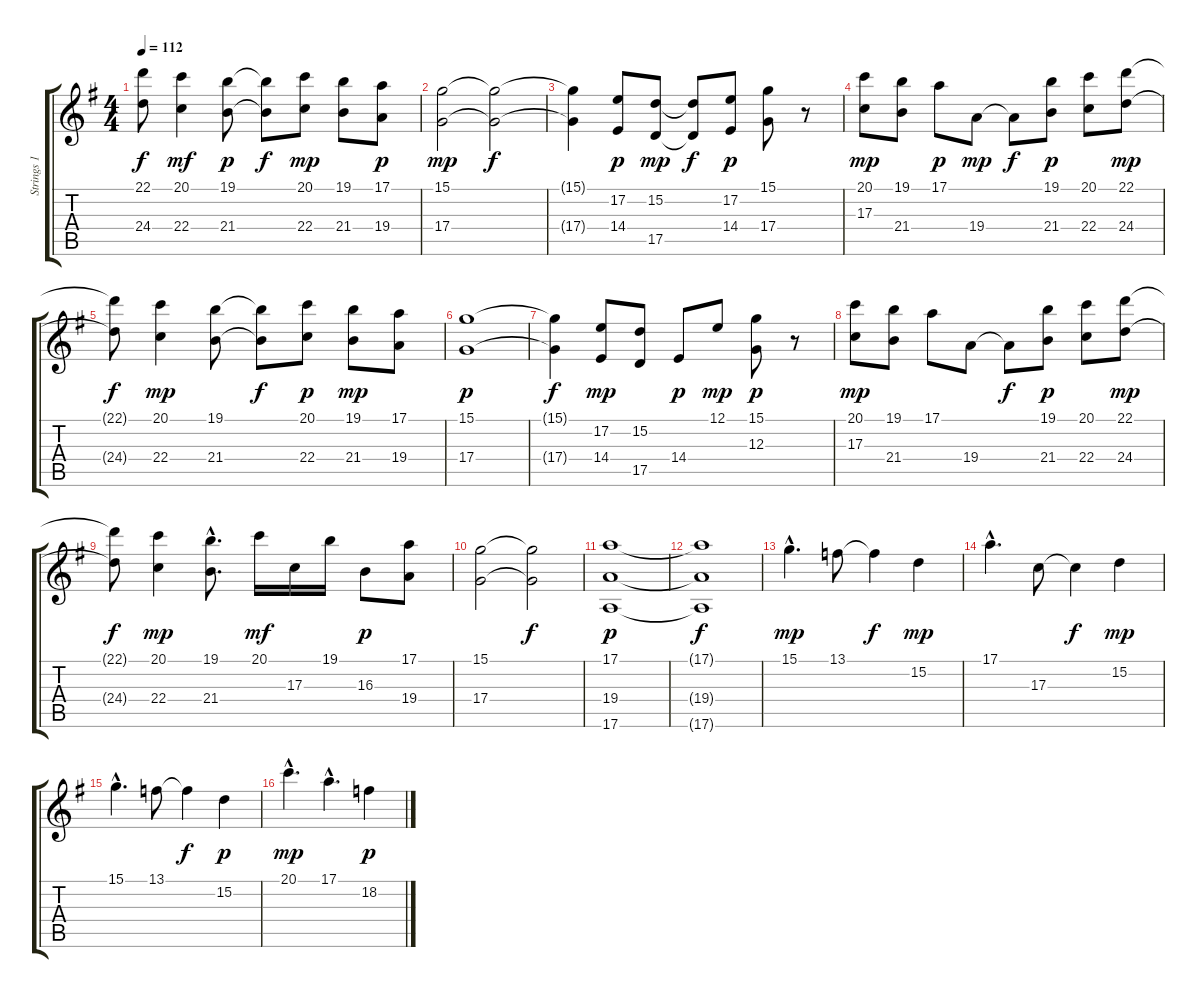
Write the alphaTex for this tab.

\track ("Strings 1" "Strings 1") {instrument stringensemble1}
\staff {score tabs}
\tuning (E4 B3 G3 D3 A2 E2) {hide}
\ts (4 4)
\tempo 112
\clef g2
\ks g
(22.1{t} 24.4{t}).8{dy f} (20.1 22.4).4{dy mf} (19.1 21.4).8{dy p} (19.1{t} 21.4{t}).8{dy f} (20.1 22.4).8{dy mp} (19.1 21.4).8 (17.1 19.4).8{dy p} |
(15.1 17.4).2{dy mp} (15.1{t} 17.4{t}).2{dy f} |
(15.1{t} 17.4{t}).4 (17.2 14.4).8{dy p} (15.2 17.5).8{dy mp} (15.2{t} 17.5{t}).8{dy f} (17.2 14.4).8{dy p} (15.1 17.4).8 r.8 |
(20.1 17.3).8{dy mp} (19.1 21.4).8 17.1.8{dy p} 19.4.8{dy mp} 19.4{t}.8{dy f} (19.1 21.4).8{dy p} (20.1 22.4).8 (22.1 24.4).8{dy mp} |
(22.1{t} 24.4{t}).8{dy f} (20.1 22.4).4{dy mp} (19.1 21.4).8 (19.1{t} 21.4{t}).8{dy f} (20.1 22.4).8{dy p} (19.1 21.4).8{dy mp} (17.1 19.4).8 |
(15.1 17.4).1{dy p} |
(15.1{t} 17.4{t}).4{dy f} (17.2 14.4).8{dy mp} (15.2 17.5).8 14.4.8{dy p} 12.1.8{dy mp} (15.1 12.3).8{dy p} r.8 |
(20.1 17.3).8{dy mp} (19.1 21.4).8 17.1.8 19.4.8 19.4{t}.8{dy f} (19.1 21.4).8{dy p} (20.1 22.4).8 (22.1 24.4).8{dy mp} |
(22.1{t} 24.4{t}).8{dy f} (20.1 22.4).4{dy mp} (19.1{hac} 21.4{hac}).8{d} 20.1.16{dy mf} 17.3.16 19.1.16 16.3.8{dy p} (17.1 19.4).8 |
(15.1 17.4).2 (15.1{t} 17.4{t}).2{dy f} |
(17.1 19.4 17.6).1{dy p} |
(17.1{t} 19.4{t} 17.6{t}).1{dy f} |
15.1{hac}.4{d dy mp} 13.1.8 13.1{t}.4{dy f} 15.2.4{dy mp} |
17.1{hac}.4{d} 17.3.8 17.3{t}.4{dy f} 15.2.4{dy mp} |
15.1{hac}.4{d} 13.1.8 13.1{t}.4{dy f} 15.2.4{dy p} |
20.1{hac}.4{d dy mp} 17.1{hac}.4{d} 18.2.4{dy p}
